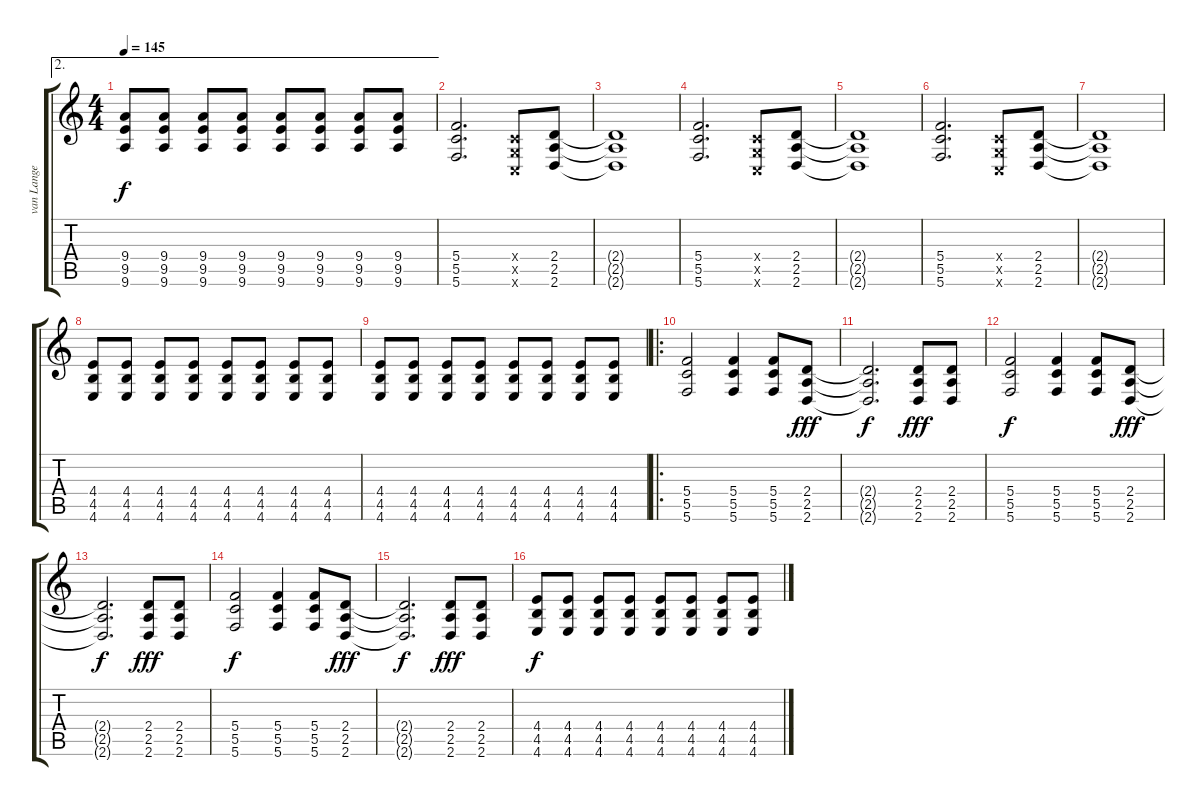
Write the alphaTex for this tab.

\track ("van Lange (Gitarre)" "van Lange ") {instrument distortionguitar}
\staff {score tabs}
\tuning (D4 A3 F3 C3 G2 C2) {hide}
\ae 2
\ts (4 4)
\tempo 145
\clef g2
\ks c
(9.4 9.5 9.6).8{dy f} (9.4 9.5 9.6).8 (9.4 9.5 9.6).8 (9.4 9.5 9.6).8 (9.4 9.5 9.6).8 (9.4 9.5 9.6).8 (9.4 9.5 9.6).8 (9.4 9.5 9.6).8 |
(5.4 5.5 5.6).2{d} (0.4{x} 0.5{x} 0.6{x}).8 (2.4 2.5 2.6).8 |
(2.4{t} 2.5{t} 2.6{t}).1 |
(5.4 5.5 5.6).2{d} (0.4{x} 0.5{x} 0.6{x}).8 (2.4 2.5 2.6).8 |
(2.4{t} 2.5{t} 2.6{t}).1 |
(5.4 5.5 5.6).2{d} (0.4{x} 0.5{x} 0.6{x}).8 (2.4 2.5 2.6).8 |
(2.4{t} 2.5{t} 2.6{t}).1 |
(4.4 4.5 4.6).8 (4.4 4.5 4.6).8 (4.4 4.5 4.6).8 (4.4 4.5 4.6).8 (4.4 4.5 4.6).8 (4.4 4.5 4.6).8 (4.4 4.5 4.6).8 (4.4 4.5 4.6).8 |
(4.4 4.5 4.6).8 (4.4 4.5 4.6).8 (4.4 4.5 4.6).8 (4.4 4.5 4.6).8 (4.4 4.5 4.6).8 (4.4 4.5 4.6).8 (4.4 4.5 4.6).8 (4.4 4.5 4.6).8 |
\ro
(5.4 5.5 5.6).2 (5.4 5.5 5.6).4 (5.4 5.5 5.6).8 (2.4 2.5 2.6).8{dy fff} |
(2.4{t} 2.5{t} 2.6{t}).2{d dy f} (2.4 2.5 2.6).8{dy fff} (2.4 2.5 2.6).8 |
(5.4 5.5 5.6).2{dy f} (5.4 5.5 5.6).4 (5.4 5.5 5.6).8 (2.4 2.5 2.6).8{dy fff} |
(2.4{t} 2.5{t} 2.6{t}).2{d dy f} (2.4 2.5 2.6).8{dy fff} (2.4 2.5 2.6).8 |
(5.4 5.5 5.6).2{dy f} (5.4 5.5 5.6).4 (5.4 5.5 5.6).8 (2.4 2.5 2.6).8{dy fff} |
(2.4{t} 2.5{t} 2.6{t}).2{d dy f} (2.4 2.5 2.6).8{dy fff} (2.4 2.5 2.6).8 |
(4.4 4.5 4.6).8{dy f} (4.4 4.5 4.6).8 (4.4 4.5 4.6).8 (4.4 4.5 4.6).8 (4.4 4.5 4.6).8 (4.4 4.5 4.6).8 (4.4 4.5 4.6).8 (4.4 4.5 4.6).8
